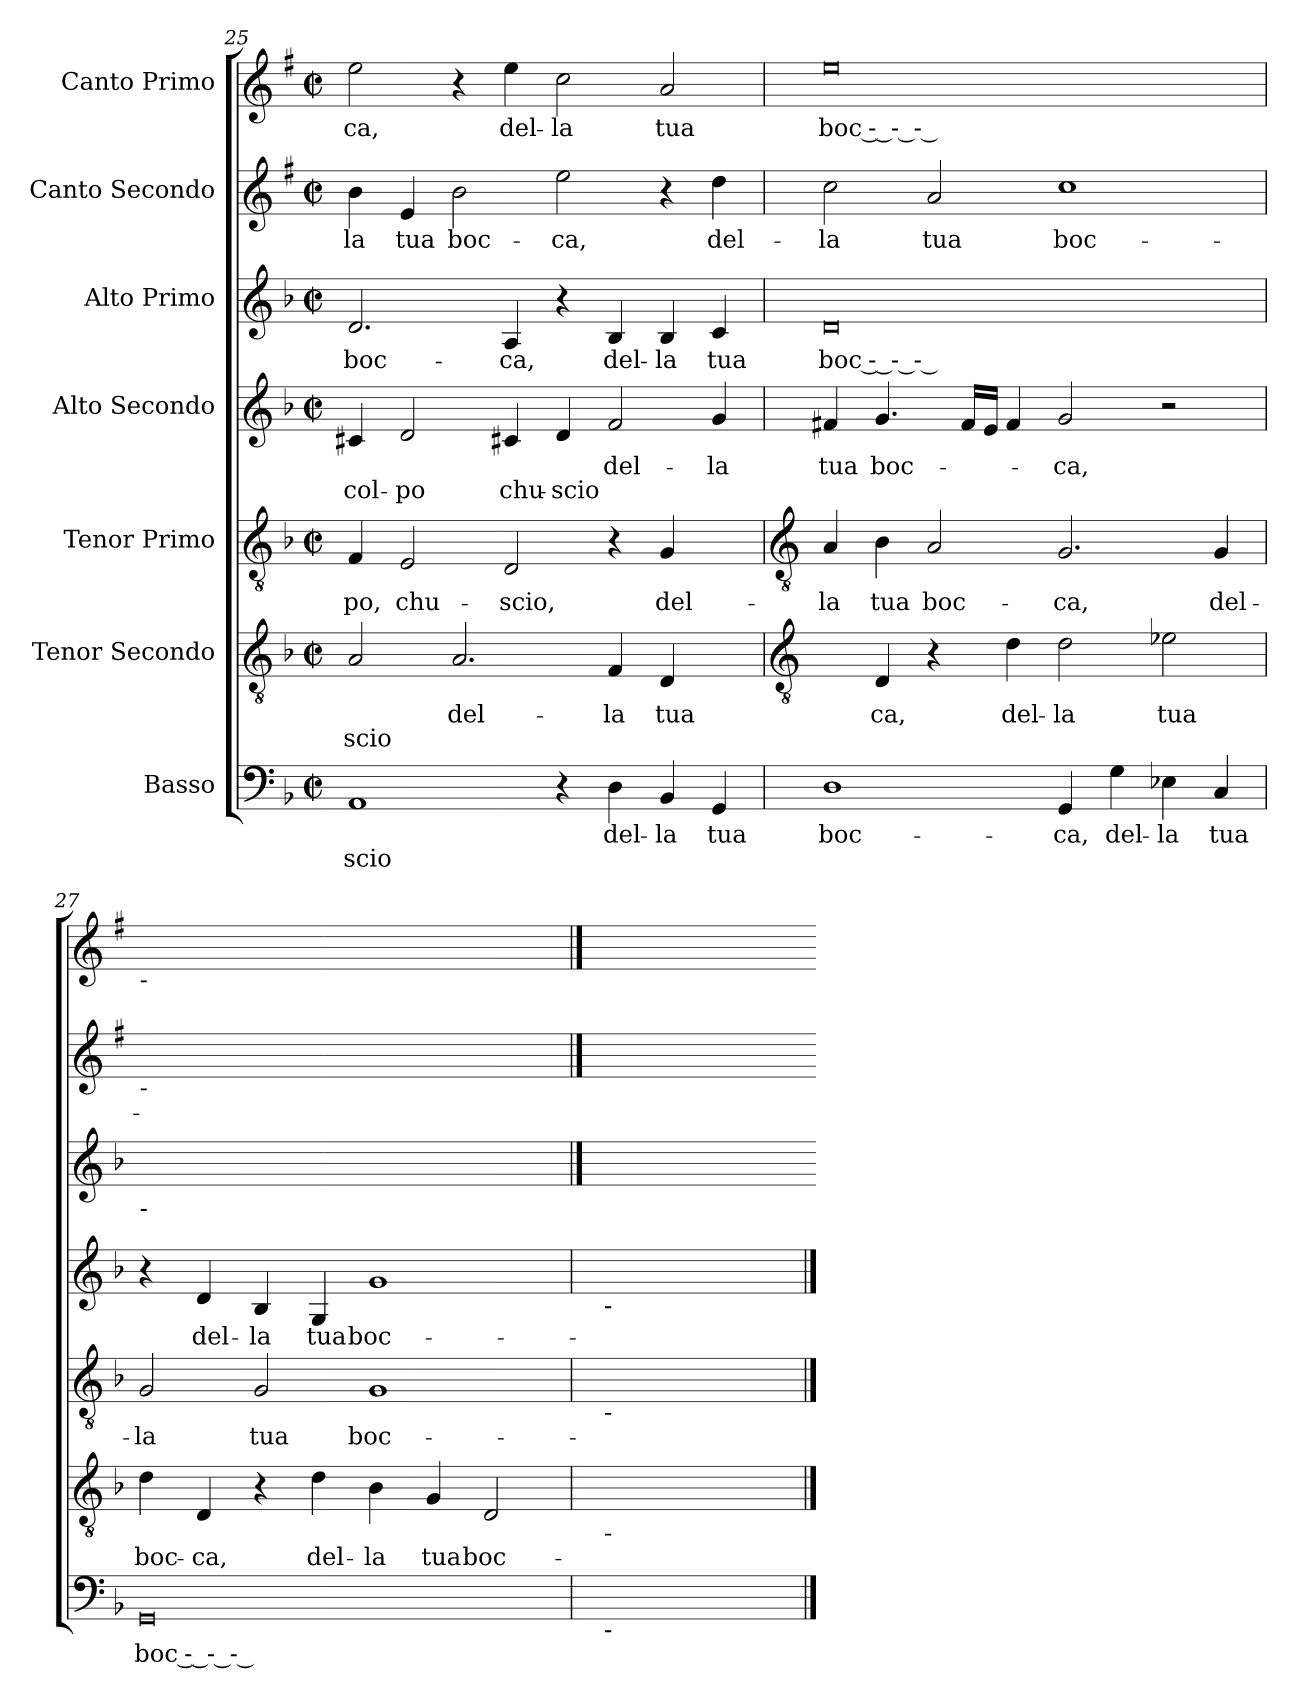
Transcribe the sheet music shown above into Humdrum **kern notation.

**kern	**text	**text	**kern	**text	**text	**kern	**text	**kern	**text	**text	**kern	**text	**kern	**text	**kern	**text
*part7	*part7	*part7	*part6	*part6	*part6	*part5	*part5	*part4	*part4	*part4	*part3	*part3	*part2	*part2	*part1	*part1
*staff7	*staff7	*staff7	*staff6	*staff6	*staff6	*staff5	*staff5	*staff4	*staff4	*staff4	*staff3	*staff3	*staff2	*staff2	*staff1	*staff1
*I"Basso	*	*	*I"Tenor Secondo	*	*	*I"Tenor Primo	*	*I"Alto Secondo	*	*	*I"Alto Primo	*	*I"Canto Secondo	*	*I"Canto Primo	*
!!LO:LB:g=z
*clefF4	*	*	*clefGv2	*	*	*clefGv2	*	*clefG2	*	*	*clefG2	*	*clefG2	*	*clefG2	*
*	*	*	*	*	*	*	*	*	*	*	*	*	*ITrd1c2	*	*ITrd1c2	*
*k[b-]	*	*	*k[b-]	*	*	*k[b-]	*	*k[b-]	*	*	*k[b-]	*	*k[b-]	*	*k[b-]	*
*F:	*	*	*F:	*	*	*F:	*	*F:	*	*	*F:	*	*F:	*	*F:	*
*M4/2	*	*	*M4/2	*	*	*M4/2	*	*M4/2	*	*	*M4/2	*	*M4/2	*	*M4/2	*
*met(c|)	*	*	*met(c|)	*	*	*met(c|)	*	*met(c|)	*	*	*met(c|)	*	*met(c|)	*	*met(c|)	*
=25	=25	=25	=25	=25	=25	=25	=25	=25	=25	=25	=25	=25	=25	=25	=25	=25
!	!	!LO:LY:b	!	!	!LO:LY:b	!	!LO:LY:b	!	!	!LO:LY:b	!	!LO:LY:b	!	!LO:LY:b	!	!LO:LY:b
1AA	.	-scio	2A	.	-scio	4F	-po,	4c#X	.	col-	2.d	boc-	4a	-la	2dd	-ca,
!	!	!	!	!	!	!	!LO:LY:b	!	!	!LO:LY:b	!	!	!	!LO:LY:b	!	!
.	.	.	.	.	.	2E	chu-	2d	.	-po	.	.	4d	tua	.	.
!	!	!	!	!LO:LY:b	!	!	!	!	!	!	!	!	!	!LO:LY:b	!	!
.	.	.	2.A	del-	.	.	.	.	.	.	.	.	2a	boc-	4r	.
!	!	!	!	!	!	!	!LO:LY:b	!	!	!LO:LY:b	!	!LO:LY:b	!	!	!	!LO:LY:b
.	.	.	.	.	.	2D	-scio,	4c#X	.	chu-	4A	-ca,	.	.	4dd	del-
!	!	!	!	!	!	!	!	!	!	!LO:LY:b	!	!	!	!LO:LY:b	!	!LO:LY:b
4r	.	.	.	.	.	.	.	4d	.	-scio	4r	.	2dd	-ca,	2b-	-la
!	!LO:LY:b	!	!	!LO:LY:b	!	!	!	!	!LO:LY:b	!	!	!LO:LY:b	!	!	!	!
4D	del-	.	4F	-la	.	4r	.	2f	del-	.	4B-	del-	.	.	.	.
!	!LO:LY:b	!	!	!LO:LY:b	!	!	!LO:LY:b	!	!	!	!	!LO:LY:b	!	!	!	!LO:LY:b
4BB-	-la	.	4D	tua	.	4G	del-	.	.	.	4B-	-la	4r	.	2g	tua
!	!LO:LY:b	!	!	!LO:LY:b	!	!	!	!	!LO:LY:b	!	!	!LO:LY:b	!	!LO:LY:b	!	!
4GG	tua	.	[4Dyy	boc-	.	4ryy	.	4g	-la	.	4c	tua	4cc	del-	.	.
!!LO:LB:g=z
=26	=26	=26	=26	=26	=26	=26	=26	=26	=26	=26	=26	=26	=26	=26	=26	=26
*	*	*	*clefGv2	*	*	*clefGv2	*	*	*	*	*	*	*	*	*	*
!	!LO:LY:b	!	!	!	!	!	!LO:LY:b	!	!LO:LY:b	!	!	!LO:LY:b	!	!LO:LY:b	!	!LO:LY:b
1D	boc-	.	4Dyy]	.	.	4A	-la	4f#X	tua	.	0d	boc - - - - -	2b-	-la	0dd	boc - - - - -
!	!	!	!	!LO:LY:b	!	!	!LO:LY:b	!	!LO:LY:b	!	!	!	!	!	!	!
.	.	.	4D	-ca,	.	4B-	tua	4.g	boc-	.	.	.	.	.	.	.
!	!	!	!	!	!	!	!LO:LY:b	!	!	!	!	!	!	!LO:LY:b	!	!
.	.	.	4r	.	.	2A	boc-	.	.	.	.	.	2g	tua	.	.
.	.	.	.	.	.	.	.	16f#LL	.	.	.	.	.	.	.	.
.	.	.	.	.	.	.	.	16eJJ	.	.	.	.	.	.	.	.
!	!	!	!	!LO:LY:b	!	!	!	!	!	!	!	!	!	!	!	!
.	.	.	4d	del-	.	.	.	4f#	.	.	.	.	.	.	.	.
!	!LO:LY:b	!	!	!LO:LY:b	!	!	!LO:LY:b	!	!LO:LY:b	!	!	!	!	!LO:LY:b	!	!
4GG	-ca,	.	2d	-la	.	2.G	-ca,	2g	-ca,	.	.	.	1b-	boc-	.	.
!	!LO:LY:b	!	!	!	!	!	!	!	!	!	!	!	!	!	!	!
4G	del-	.	.	.	.	.	.	.	.	.	.	.	.	.	.	.
!	!LO:LY:b	!	!	!LO:LY:b	!	!	!	!	!	!	!	!	!	!	!	!
4E-X	-la	.	2e-X	tua	.	.	.	2r	.	.	.	.	.	.	.	.
!	!LO:LY:b	!	!	!	!	!	!LO:LY:b	!	!	!	!	!	!	!	!	!
4C	tua	.	.	.	.	4G	del-	.	.	.	.	.	.	.	.	.
=27	=27	=27	=27	=27	=27	=27	=27	=27	=27	=27	=27	=27	=27	=27	=27	=27
!	!	!	!	!	!	!	!	!	!	!	!	!	!	!	!LO:TX:b:t=-	!
!	!	!	!	!	!	!	!	!	!	!	!	!	!LO:TX:b:t=-	!	!	!
!	!	!	!	!	!	!	!	!	!	!	!LO:TX:b:t=-	!	!	!	!	!
!	!LO:LY:b	!	!	!LO:LY:b	!	!	!LO:LY:b	!	!	!	!	!LO:LY:b	!	!LO:LY:b	!	!LO:LY:b
0GG	boc - - - - -	.	4d	boc-	.	2G	-la	4r	.	.	0dyy	ca.	0ayy	-ca.	0ddyy	ca.
!	!	!	!	!LO:LY:b	!	!	!	!	!LO:LY:b	!	!	!	!	!	!	!
.	.	.	4D	-ca,	.	.	.	4d	del-	.	.	.	.	.	.	.
!	!	!	!	!	!	!	!LO:LY:b	!	!LO:LY:b	!	!	!	!	!	!	!
.	.	.	4r	.	.	2G	tua	4B-	-la	.	.	.	.	.	.	.
!	!	!	!	!LO:LY:b	!	!	!	!	!LO:LY:b	!	!	!	!	!	!	!
.	.	.	4d	del-	.	.	.	4G	tua	.	.	.	.	.	.	.
!	!	!	!	!LO:LY:b	!	!	!LO:LY:b	!	!LO:LY:b	!	!	!	!	!	!	!
.	.	.	4B-	-la	.	1G	boc-	1g	boc-	.	.	.	.	.	.	.
!	!	!	!	!LO:LY:b	!	!	!	!	!	!	!	!	!	!	!	!
.	.	.	4G	tua	.	.	.	.	.	.	.	.	.	.	.	.
!	!	!	!	!LO:LY:b	!	!	!	!	!	!	!	!	!	!	!	!
.	.	.	2D	boc-	.	.	.	.	.	.	.	.	.	.	.	.
=	==	==	=	==	==	=	==	=	==	==	==	==	==	==	==	==
!	!	!	!	!	!	!	!	!LO:TX:b:t=-	!	!	!	!	!	!	!	!
!	!	!	!	!	!	!LO:TX:b:t=-	!	!	!	!	!	!	!	!	!	!
!	!	!	!LO:TX:b:t=-	!	!	!	!	!	!	!	!	!	!	!	!	!
!LO:TX:b:t=-	!	!	!	!	!	!	!	!	!	!	!	!	!	!	!	!
!	!LO:LY:b	!	!	!LO:LY:b	!	!	!LO:LY:b	!	!LO:LY:b	!	!	!	!	!	!	!
0Dyy	ca.	.	0Dyy	-ca.	.	0Ayy	-ca.	0f#Xyy	-ca.	.	0ryy	.	0ryy	.	0ryy	.
==	=	=	==	=	=	==	=	==	=	=	=	=	=	=	=	=
*-	*-	*-	*-	*-	*-	*-	*-	*-	*-	*-	*-	*-	*-	*-	*-	*-
